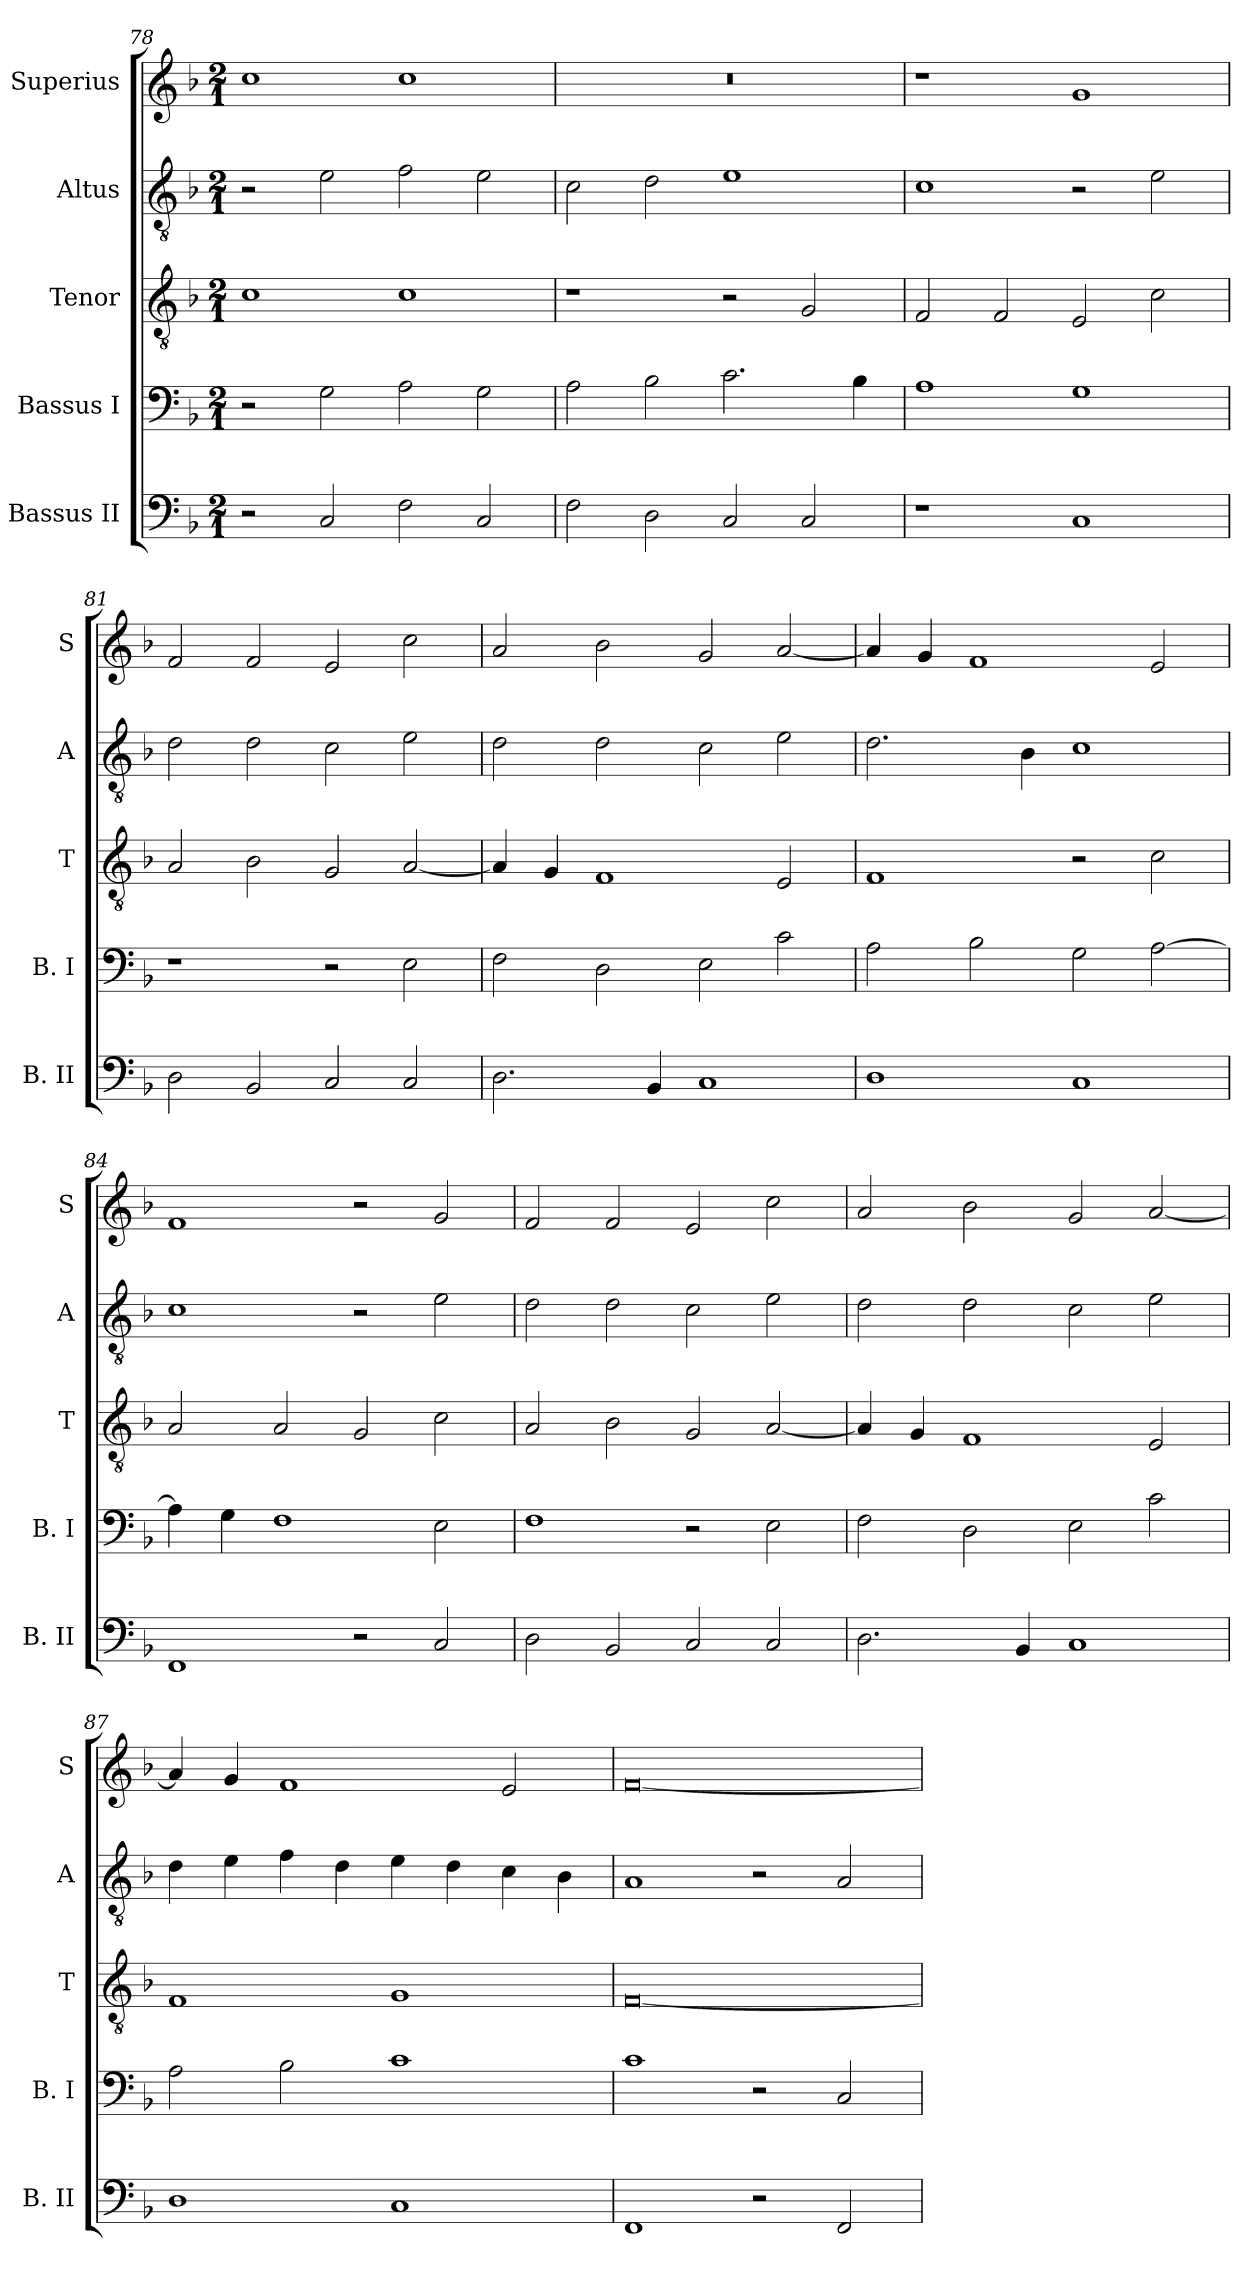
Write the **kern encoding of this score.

**kern	**kern	**kern	**kern	**kern
*part5	*part4	*part3	*part2	*part1
*staff5	*staff4	*staff3	*staff2	*staff1
*I"Bassus II	*I"Bassus I	*I"Tenor	*I"Altus	*I"Superius
*I'B. II	*I'B. I	*I'T	*I'A	*I'S
*clefF4	*clefF4	*clefGv2	*clefGv2	*clefG2
*k[b-]	*k[b-]	*k[b-]	*k[b-]	*k[b-]
*F:	*F:	*F:	*F:	*F:
*M2/1	*M2/1	*M2/1	*M2/1	*M2/1
=78	=78	=78	=78	=78
2r	2r	1c	2r	1cc
2C	2G	.	2e	.
2F	2A	1c	2f	1cc
2C	2G	.	2e	.
=79	=79	=79	=79	=79
2F	2A	1r	2c	0r
2D	2B-	.	2d	.
2C	2.c	2r	1e	.
2C	.	2G	.	.
.	4B-	.	.	.
=80	=80	=80	=80	=80
1r	1A	2F	1c	1r
.	.	2F	.	.
1C	1G	2E	2r	1g
.	.	2c	2e	.
=81	=81	=81	=81	=81
2D	1r	2A	2d	2f
2BB-	.	2B-	2d	2f
2C	2r	2G	2c	2e
2C	2E	[2A	2e	2cc
=82	=82	=82	=82	=82
2.D	2F	4A]	2d	2a
.	.	4G	.	.
.	2D	1F	2d	2b-
4BB-	.	.	.	.
1C	2E	.	2c	2g
.	2c	2E	2e	[2a
=83	=83	=83	=83	=83
1D	2A	1F	2.d	4a]
.	.	.	.	4g
.	2B-	.	.	1f
.	.	.	4B-	.
1C	2G	2r	1c	.
.	[2A	2c	.	2e
=84	=84	=84	=84	=84
1FF	4A]	2A	1c	1f
.	4G	.	.	.
.	1F	2A	.	.
2r	.	2G	2r	2r
2C	2E	2c	2e	2g
=85	=85	=85	=85	=85
2D	1F	2A	2d	2f
2BB-	.	2B-	2d	2f
2C	2r	2G	2c	2e
2C	2E	[2A	2e	2cc
=86	=86	=86	=86	=86
2.D	2F	4A]	2d	2a
.	.	4G	.	.
.	2D	1F	2d	2b-
4BB-	.	.	.	.
1C	2E	.	2c	2g
.	2c	2E	2e	[2a
=87	=87	=87	=87	=87
1D	2A	1F	4d	4a]
.	.	.	4e	4g
.	2B-	.	4f	1f
.	.	.	4d	.
1C	1c	1G	4e	.
.	.	.	4d	.
.	.	.	4c	2e
.	.	.	4B-	.
=88	=88	=88	=88	=88
1FF	1c	[0F	1A	[0f
2r	2r	.	2r	.
2FF	2C	.	2A	.
=	=	=	=	=
*-	*-	*-	*-	*-
